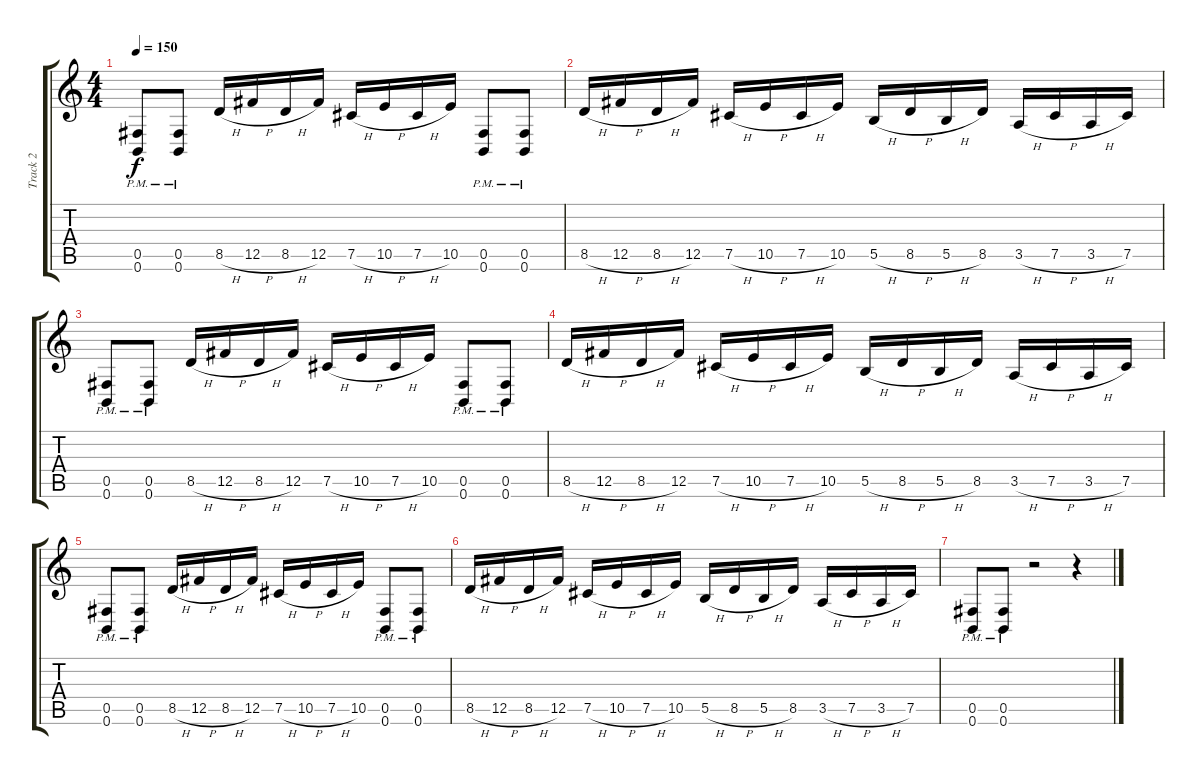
\track ("Track 2" "Track 2") {instrument distortionguitar}
\staff {score tabs}
\tuning (Db4 Ab3 E3 B2 Gb2 B1) {hide}
\ts (4 4)
\tempo 150
\clef g2
\ks c
(0.5{pm} 0.6{pm}).8{dy f} (0.5{pm} 0.6{pm}).8 8.5{h}.16 12.5{h}.16 8.5{h}.16 12.5.16 7.5{h}.16 10.5{h}.16 7.5{h}.16 10.5.16 (0.5{pm} 0.6{pm}).8 (0.5{pm} 0.6{pm}).8 |
8.5{h}.16 12.5{h}.16 8.5{h}.16 12.5.16 7.5{h}.16 10.5{h}.16 7.5{h}.16 10.5.16 5.5{h}.16 8.5{h}.16 5.5{h}.16 8.5.16 3.5{h}.16 7.5{h}.16 3.5{h}.16 7.5.16 |
(0.5{pm} 0.6{pm}).8 (0.5{pm} 0.6{pm}).8 8.5{h}.16 12.5{h}.16 8.5{h}.16 12.5.16 7.5{h}.16 10.5{h}.16 7.5{h}.16 10.5.16 (0.5{pm} 0.6{pm}).8 (0.5{pm} 0.6{pm}).8 |
8.5{h}.16 12.5{h}.16 8.5{h}.16 12.5.16 7.5{h}.16 10.5{h}.16 7.5{h}.16 10.5.16 5.5{h}.16 8.5{h}.16 5.5{h}.16 8.5.16 3.5{h}.16 7.5{h}.16 3.5{h}.16 7.5.16 |
(0.5{pm} 0.6{pm}).8 (0.5{pm} 0.6{pm}).8 8.5{h}.16 12.5{h}.16 8.5{h}.16 12.5.16 7.5{h}.16 10.5{h}.16 7.5{h}.16 10.5.16 (0.5{pm} 0.6{pm}).8 (0.5{pm} 0.6{pm}).8 |
8.5{h}.16 12.5{h}.16 8.5{h}.16 12.5.16 7.5{h}.16 10.5{h}.16 7.5{h}.16 10.5.16 5.5{h}.16 8.5{h}.16 5.5{h}.16 8.5.16 3.5{h}.16 7.5{h}.16 3.5{h}.16 7.5.16 |
(0.5{pm} 0.6{pm}).8 (0.5{pm} 0.6{pm}).8 r.2 r.4
